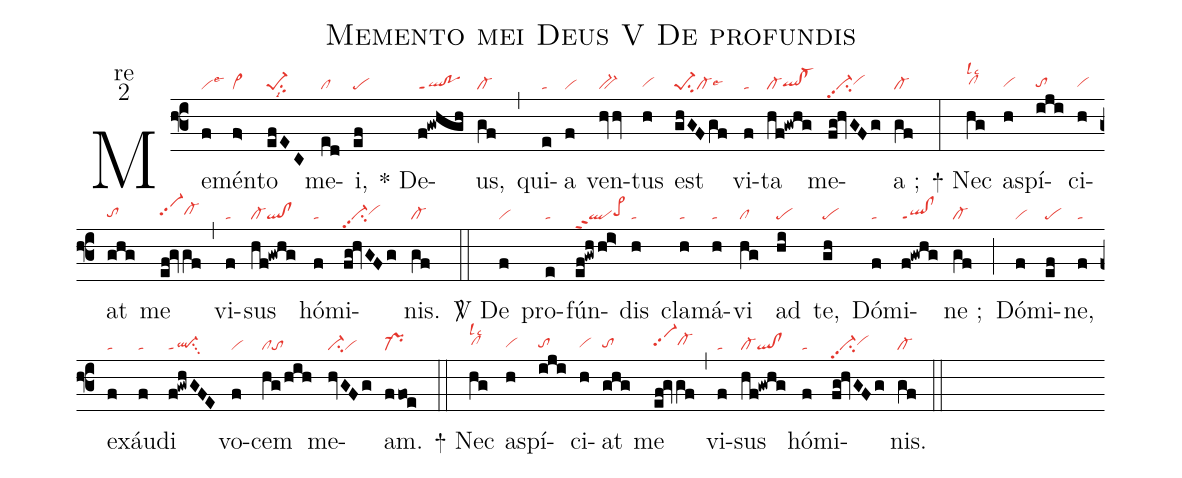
name:Memento mei Deus V De profundis;
office-part:re;
mode:2;
nabc-lines:1;
%%
(f3)
Me(f|vilse3)mén(f>|vi>)to(efEC|pe-1su2lsi8) me(ed|cl)i,(ef|pe) <sp>*</sp> De(f!gwhgh|ql!poppt1)us,(gf|cl-) (,)
qui(e|ta)a(f|vi) ven(hvhv|bv-)tus(h|vihg) est(ghGFgf|pe-1su2cl-lse6) vi(f|ta)ta(hf!gwhg|cl-qlhg!cl-hg) me(fg!hvGFg|vi-pp2su2vihh)a ;(gf|cl-) (:)

<sp>+</sp> Nec(hg|clhhlsl2lsc2) as(h|vihg)pí(iji|tohg)ci(h|vihg)at(ghg|tohg) me(ef!gvgf|vi-hhpp2cl-hh) (,)
vi(f|ta)sus(hf!gwhg|cl-ql!cl) hó(f|ta)mi(fg!hvGFg|vi-pp2su2vihh)nis.(gf|cl-) (::)

<sp>V/</sp> De(f|vi) pro(e|ta)fún(ef!gwhhi>|qlppt2pe>hh)dis(h|ta) cla(h|ta)má(h|ta)vi(hg|cl) ad(hi|pe) te,(gh|pe) Dó(f|ta)mi(f!gwhg|ql!clppt1)ne ;(gf|cl-) (;)
Dó(f|vi)mi(ef|pe)ne,(f|ta) e(f|ta)xáu(f|ta)di(f!gwhGFE|ql-ppt1su3) vo(f|vi)cem(hg/hih|clto) me(hvGFg|ci-vi)am.(ffoe|pr-) (::)

%<sp>+</sp> Nec.(hg|clhhlsl2lsc2) (::)

<sp>+</sp> Nec(hg|clhhlsl2lsc2) as(h|vihg)pí(iji|tohg)ci(h|vihg)at(ghg|tohg) me(ef!gvgf|vi-hhpp2cl-hh) (,)
vi(f|ta)sus(hf!gwhg|cl-ql!cl) hó(f|ta)mi(fg!hvGFg|vi-pp2su2vihh)nis.(gf|cl-) (::)
